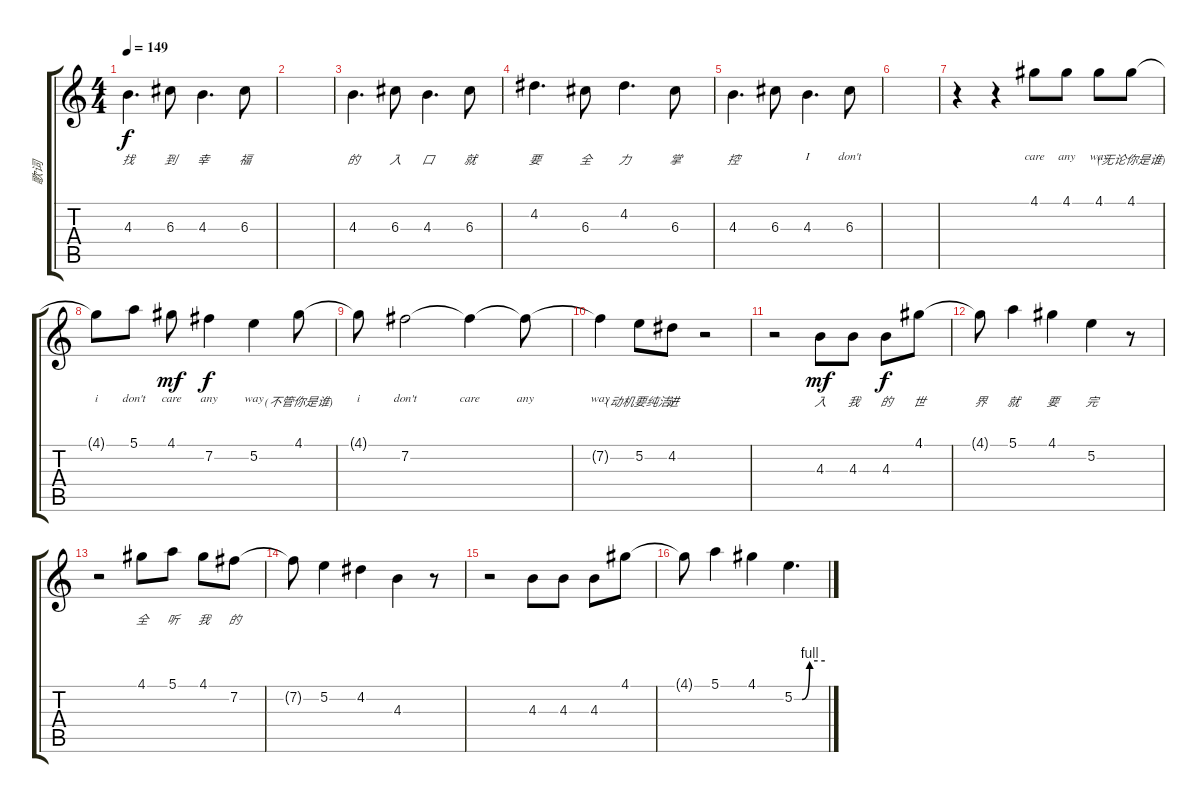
\track ("歌词" "歌词") {instrument acousticguitarnylon}
\staff {score tabs}
\tuning (E4 B3 G3 D3 A2 E2) {hide}
\ts (4 4)
\tempo 149
\clef g2
\ks c
4.3.4{d lyrics (0 "找") lyrics (1 "") lyrics (2 "") lyrics (3 "") lyrics (4 "") dy f} 6.3.8{lyrics (0 "到") lyrics (1 "") lyrics (2 "") lyrics (3 "") lyrics (4 "")} 4.3.4{d lyrics (0 "幸") lyrics (1 "") lyrics (2 "") lyrics (3 "") lyrics (4 "")} 6.3.8{lyrics (0 "福") lyrics (1 "") lyrics (2 "") lyrics (3 "") lyrics (4 "")} |
|
4.3.4{d lyrics (0 "的") lyrics (1 "") lyrics (2 "") lyrics (3 "") lyrics (4 "") volume 10 balance 4 instrument electricguitarjazz} 6.3.8{lyrics (0 "入") lyrics (1 "") lyrics (2 "") lyrics (3 "") lyrics (4 "")} 4.3.4{d lyrics (0 "口") lyrics (1 "") lyrics (2 "") lyrics (3 "") lyrics (4 "")} 6.3.8{lyrics (0 "就") lyrics (1 "") lyrics (2 "") lyrics (3 "") lyrics (4 "")} |
4.2.4{d lyrics (0 "要") lyrics (1 "") lyrics (2 "") lyrics (3 "") lyrics (4 "")} 6.3.8{lyrics (0 "全") lyrics (1 "") lyrics (2 "") lyrics (3 "") lyrics (4 "")} 4.2.4{d lyrics (0 "力") lyrics (1 "") lyrics (2 "") lyrics (3 "") lyrics (4 "")} 6.3.8{lyrics (0 "掌") lyrics (1 "") lyrics (2 "") lyrics (3 "") lyrics (4 "")} |
4.3.4{d lyrics (0 "控") lyrics (1 "") lyrics (2 "") lyrics (3 "") lyrics (4 "")} 6.3.8{lyrics (0 "") lyrics (1 "") lyrics (2 "") lyrics (3 "") lyrics (4 "")} 4.3.4{d lyrics (0 "I") lyrics (1 "") lyrics (2 "") lyrics (3 "") lyrics (4 "")} 6.3.8{lyrics (0 "don't") lyrics (1 "") lyrics (2 "") lyrics (3 "") lyrics (4 "")} |
|
r.4{volume 13 balance 8 instrument acousticguitarnylon} r.4 4.1.8{lyrics (0 "care") lyrics (1 "") lyrics (2 "") lyrics (3 "") lyrics (4 "")} 4.1.8{lyrics (0 "any") lyrics (1 "") lyrics (2 "") lyrics (3 "") lyrics (4 "")} 4.1.8{lyrics (0 "way") lyrics (1 "") lyrics (2 "") lyrics (3 "") lyrics (4 "")} 4.1.8{lyrics (0 "(无论你是谁)") lyrics (1 "") lyrics (2 "") lyrics (3 "") lyrics (4 "")} |
4.1{t}.8{lyrics (0 "i") lyrics (1 "") lyrics (2 "") lyrics (3 "") lyrics (4 "")} 5.1.8{lyrics (0 "don't") lyrics (1 "") lyrics (2 "") lyrics (3 "") lyrics (4 "")} 4.1.8{lyrics (0 "care") lyrics (1 "") lyrics (2 "") lyrics (3 "") lyrics (4 "") dy mf} 7.2.4{lyrics (0 "any") lyrics (1 "") lyrics (2 "") lyrics (3 "") lyrics (4 "") dy f} 5.2.4{lyrics (0 "way") lyrics (1 "") lyrics (2 "") lyrics (3 "") lyrics (4 "")} 4.1.8{lyrics (0 "(不管你是谁)") lyrics (1 "") lyrics (2 "") lyrics (3 "") lyrics (4 "")} |
4.1{t}.8{lyrics (0 "i") lyrics (1 "") lyrics (2 "") lyrics (3 "") lyrics (4 "")} 7.2.2{lyrics (0 "don't") lyrics (1 "") lyrics (2 "") lyrics (3 "") lyrics (4 "")} 7.2{t}.4{lyrics (0 "care") lyrics (1 "") lyrics (2 "") lyrics (3 "") lyrics (4 "")} 7.2{t}.8{lyrics (0 "any") lyrics (1 "") lyrics (2 "") lyrics (3 "") lyrics (4 "")} |
7.2{t}.4{lyrics (0 "way") lyrics (1 "") lyrics (2 "") lyrics (3 "") lyrics (4 "")} 5.2.8{lyrics (0 "(动机要纯洁)") lyrics (1 "") lyrics (2 "") lyrics (3 "") lyrics (4 "")} 4.2.8{lyrics (0 "进") lyrics (1 "") lyrics (2 "") lyrics (3 "") lyrics (4 "")} r.2 |
r.2 4.3.8{lyrics (0 "入") lyrics (1 "") lyrics (2 "") lyrics (3 "") lyrics (4 "") dy mf} 4.3.8{lyrics (0 "我") lyrics (1 "") lyrics (2 "") lyrics (3 "") lyrics (4 "")} 4.3.8{lyrics (0 "的") lyrics (1 "") lyrics (2 "") lyrics (3 "") lyrics (4 "") dy f} 4.1.8{lyrics (0 "世") lyrics (1 "") lyrics (2 "") lyrics (3 "") lyrics (4 "")} |
4.1{t}.8{lyrics (0 "界") lyrics (1 "") lyrics (2 "") lyrics (3 "") lyrics (4 "")} 5.1.4{lyrics (0 "就") lyrics (1 "") lyrics (2 "") lyrics (3 "") lyrics (4 "")} 4.1.4{lyrics (0 "要") lyrics (1 "") lyrics (2 "") lyrics (3 "") lyrics (4 "")} 5.2.4{lyrics (0 "完") lyrics (1 "") lyrics (2 "") lyrics (3 "") lyrics (4 "")} r.8 |
r.2 4.1.8{lyrics (0 "全") lyrics (1 "") lyrics (2 "") lyrics (3 "") lyrics (4 "")} 5.1.8{lyrics (0 "听") lyrics (1 "") lyrics (2 "") lyrics (3 "") lyrics (4 "")} 4.1.8{lyrics (0 "我") lyrics (1 "") lyrics (2 "") lyrics (3 "") lyrics (4 "")} 7.2.8{lyrics (0 "的") lyrics (1 "") lyrics (2 "") lyrics (3 "") lyrics (4 "")} |
7.2{t}.8{lyrics (0 "") lyrics (1 "") lyrics (2 "") lyrics (3 "") lyrics (4 "")} 5.2.4{lyrics (0 "") lyrics (1 "") lyrics (2 "") lyrics (3 "") lyrics (4 "")} 4.2.4{lyrics (0 "") lyrics (1 "") lyrics (2 "") lyrics (3 "") lyrics (4 "")} 4.3.4{lyrics (0 "") lyrics (1 "") lyrics (2 "") lyrics (3 "") lyrics (4 "")} r.8 |
r.2 4.3.8{lyrics (0 "") lyrics (1 "") lyrics (2 "") lyrics (3 "") lyrics (4 "")} 4.3.8{lyrics (0 "") lyrics (1 "") lyrics (2 "") lyrics (3 "") lyrics (4 "")} 4.3.8{lyrics (0 "") lyrics (1 "") lyrics (2 "") lyrics (3 "") lyrics (4 "")} 4.1.8 |
4.1{t}.8 5.1.4 4.1.4 5.2{be (custom 0 0 15 0 30 4 60 4)}.4{d}
